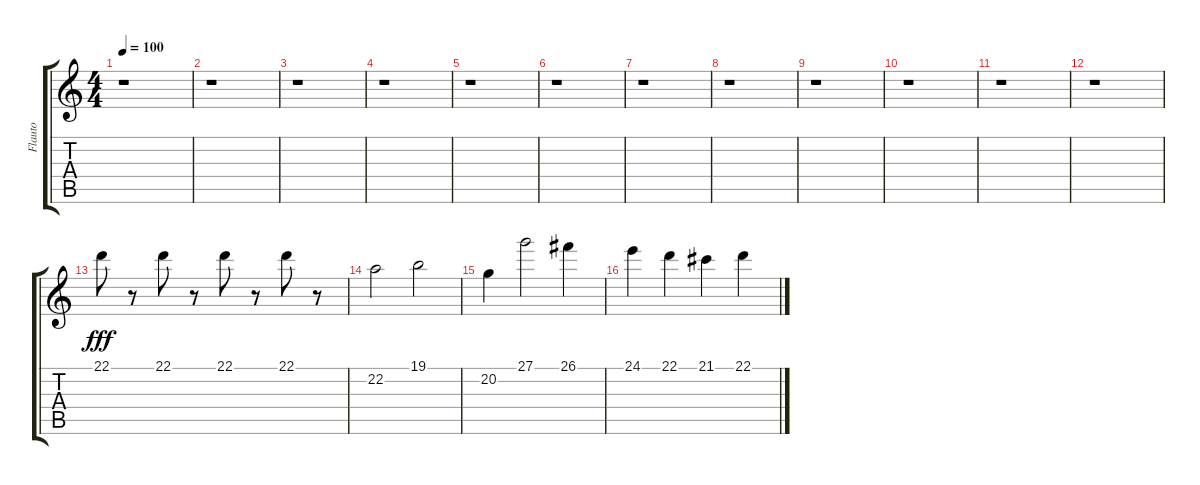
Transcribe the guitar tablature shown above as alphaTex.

\track ("Flauto" "Flauto") {instrument flute}
\staff {score tabs}
\tuning (E4 B3 G3 D3 A2 E2) {hide}
\ts (4 4)
\tempo 100
\clef g2
\ks c
r.1{dy fff} |
r.1 |
r.1 |
r.1 |
r.1 |
r.1 |
r.1 |
r.1 |
r.1 |
r.1 |
r.1 |
r.1 |
22.1.8 r.8 22.1.8 r.8 22.1.8 r.8 22.1.8 r.8 |
22.2.2 19.1.2 |
20.2.4 27.1.2 26.1.4 |
24.1.4 22.1.4 21.1.4 22.1.4
